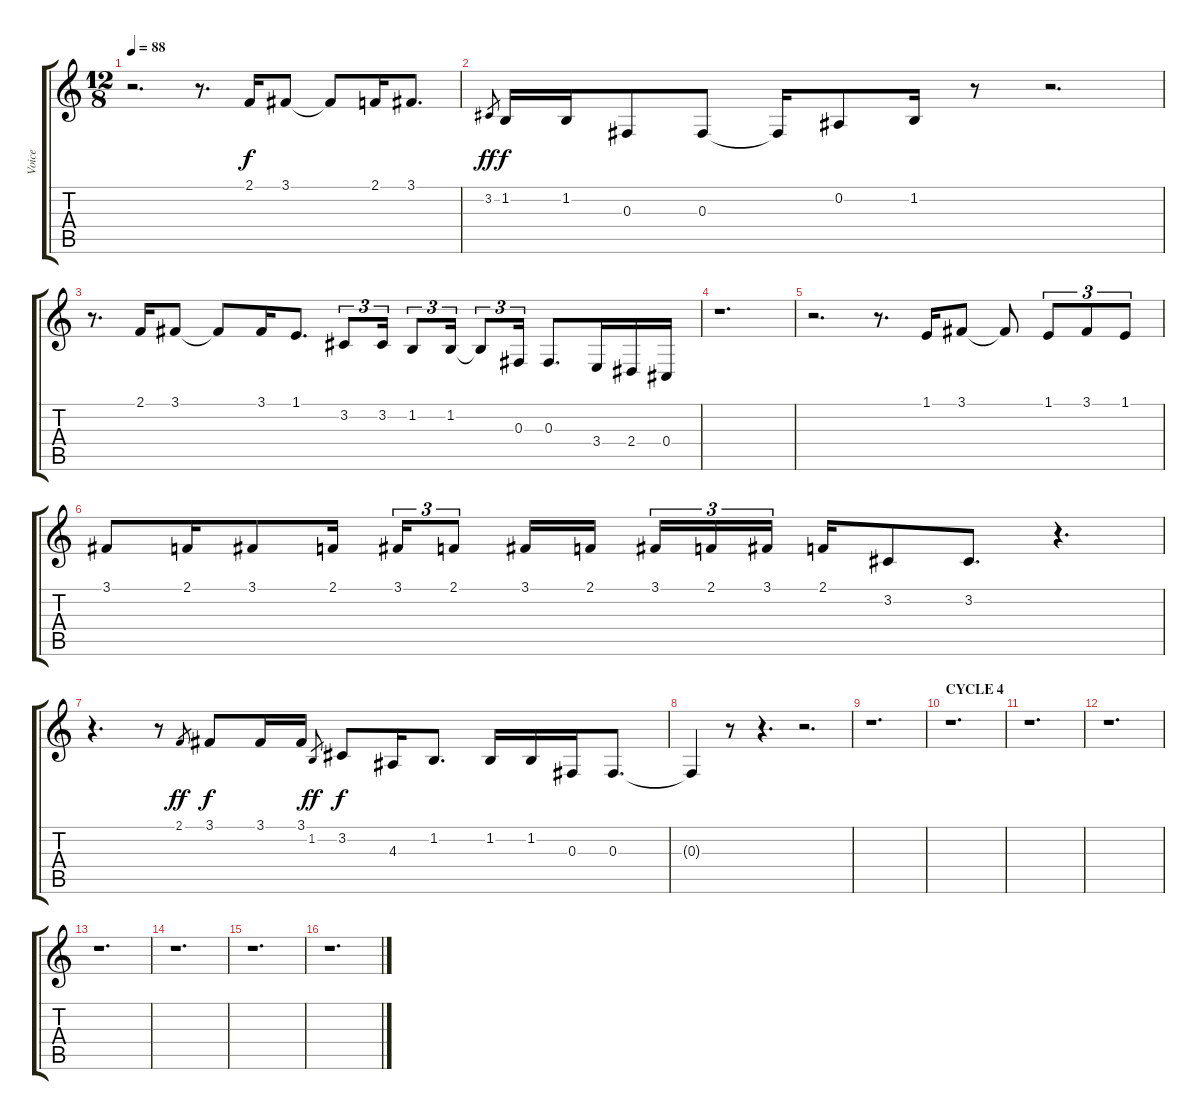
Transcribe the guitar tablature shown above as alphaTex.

\track ("Voice" "Voice") {instrument altosax}
\staff {score tabs}
\tuning (Eb4 Bb3 Gb3 Db3 Ab2 Eb2) {hide}
\ts (12 8)
\tempo 88
\clef g2
\ks c
r.2{d dy f} r.8{d} 2.1.16 3.1.8 3.1{t}.8 2.1.16 3.1.8{d} |
3.2.8{gr dy ff} 1.2.16{dy f} 1.2.16 0.3.8 0.3.8 0.3{t}.16 0.2.8 1.2.16 r.8 r.2{d} |
r.8{d} 2.1.16 3.1.8 3.1{t}.8 3.1.16 1.1.8{d} 3.2.8{tu (3 2)} 3.2.16{tu (3 2)} 1.2.8{tu (3 2)} 1.2.16{tu (3 2)} 1.2{t}.8{tu (3 2)} 0.3.16{tu (3 2)} 0.3.8{d} 3.4.16 2.4.16 0.4.16 |
r.1{d} |
r.2{d} r.8{d} 1.1.16 3.1.8 3.1{t}.8 1.1.8{tu (3 2)} 3.1.8{tu (3 2)} 1.1.8{tu (3 2)} |
3.1.8 2.1.16 3.1.8 2.1.16 3.1.16{tu (3 2)} 2.1.8{tu (3 2)} 3.1.16 2.1.16 3.1.16{tu (3 2)} 2.1.16{tu (3 2)} 3.1.16{tu (3 2)} 2.1.16 3.2.8 3.2.8{d} r.4{d} |
r.4{d} r.8 2.1.8{gr dy ff} 3.1.8{dy f} 3.1.16 3.1.16 1.2.8{gr dy ff} 3.2.8{dy f} 4.3.16 1.2.8{d} 1.2.16 1.2.16 0.3.16 0.3.8{d} |
0.3{t}.4 r.8 r.4{d} r.2{d} |
r.1{d} |
\section ("" "CYCLE 4")
r.1{d} |
r.1{d} |
r.1{d} |
r.1{d} |
r.1{d} |
r.1{d} |
r.1{d}
